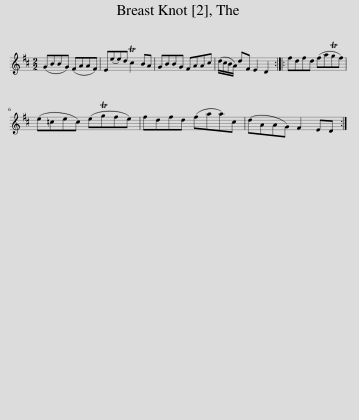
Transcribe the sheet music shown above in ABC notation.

X:1
L:1/8
M:2/2
I:linebreak $
K:D
V:1 treble
V:1
 (GBBG) (FAAF) | E(ee)d Tc2 BA | GBBG FAAc | (d/c/B/A/) dF E2 D2 :: fdfd (faTgf) |$ %5
 (e=cec) (eTgfe) | fdfd (faa)c | (dAAG) F2 ED :| %8
